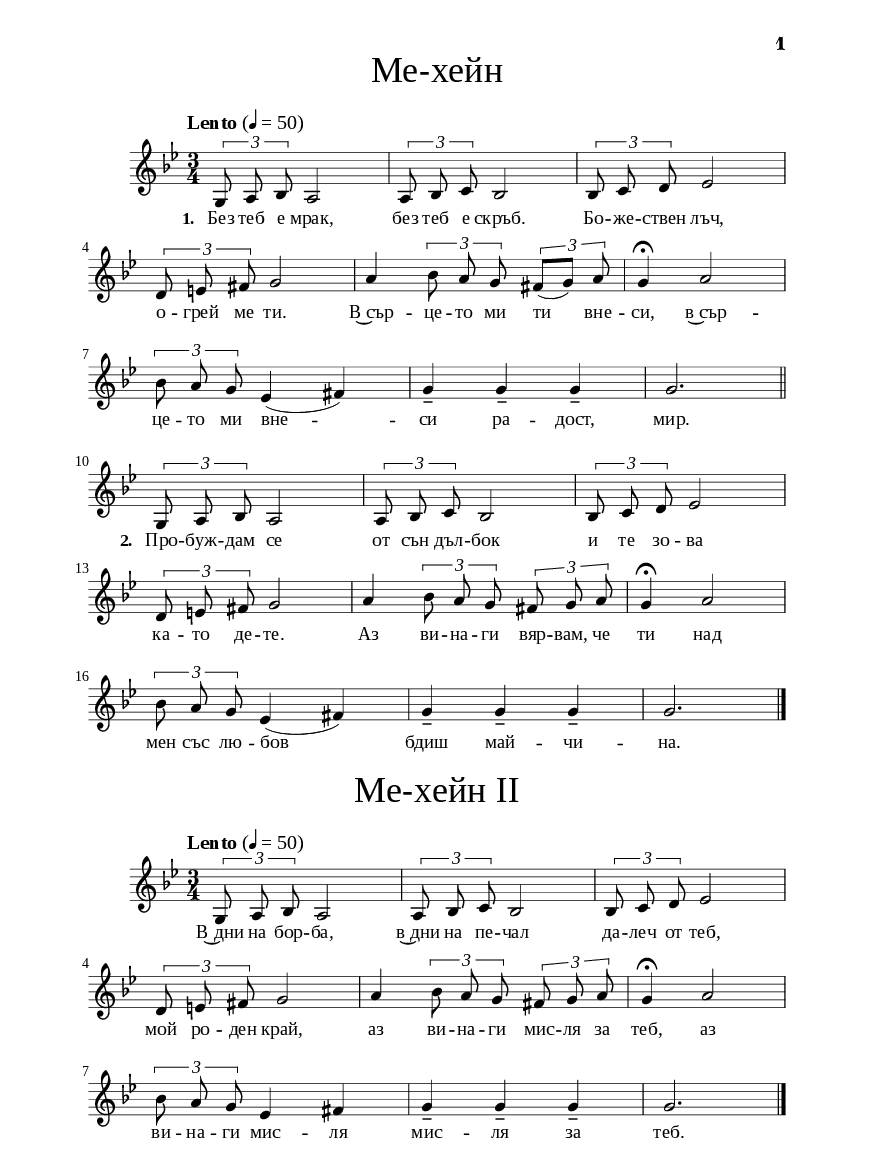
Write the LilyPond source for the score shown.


\version "2.24.4"

% include paper part and global functions
\include "include/globals.ily"

\bookpart {
  \label #'ref175_2
  \tocItem \markup "Ме-хейн"

  \include "include/bookpart-paper.ily"
  \paper {
      print-first-page-number = ##t
      bookpart-level-page-numbering = ##t
  print-page-number = ##t
      first-page-number = #159
}
\score {
    \include "include/score-layout.ily"
    \new Voice \absolute {
      \clef treble
      \key g \minor
      \time 3/4
      \tempoFunc "Lento" 4 "50"
      \autoBeamOff

      \times 2/3  {
        g8  a8 bes8
      }
      a2 | % 2

      \times 2/3  {
        a8  bes8 c'8
      }
      bes2 | % 3

      \times 2/3  {
        bes8  c'8 d'8
      }
      es'2 \break | % 4

      \times 2/3  {
        d'8  e'8 fis'8
      }
      g'2 | % 5
      a'4
      \times 2/3  {
        bes'8  a'8 g'8
      }

      \times 2/3  {
        fis'8 ( [g'8])  a'8
      }
      | % 6
      g'4 ^\fermata a'2 \break | % 7

      \times 2/3  {
        bes'8  a'8 g'8
      }
      \slurSolid
      es'4

      ( fis'4 )| % 8
      g'4 -- g'4 -- g'4 -- | % 9
      g'2. \bar "||" \break


      \times 2/3  {
        g8  a8 bes8
      }
      a2 | % 2

      \times 2/3  {
        a8  bes8 c'8
      }
      bes2 | % 3

      \times 2/3  {
        bes8  c'8 d'8
      }
      es'2 \break | % 4

      \times 2/3  {
        d'8  e'8 fis'8
      }
      g'2 | % 5
      a'4
      \times 2/3  {
        bes'8  a'8 g'8
      }

      \times 2/3  {
        fis'8 g'8  a'8
      }
      | % 6
      g'4 ^\fermata a'2 \break | % 7

      \times 2/3  {
        bes'8  a'8 g'8
      }
      es'4

      (fis'4) | % 8
      g'4 -- g'4 -- g'4 -- | % 9
      g'2. \bar "|."
    }

    \addlyrics {
      \set stanza = "1. " Без теб е мрак, без теб е скръб. Бо -- же -- ствен лъч,
      о -- грей ме ти. В~сър -- це -- то ми ти вне -- си, в~сър -- це -- то ми вне -- си ра -- дост, мир.
      \set stanza = "2. " Про -- буж -- дам се от сън дъл -- бок и те зо -- ва  ка -- то  де -- те.
      Аз  ви -- на -- ги  вяр -- вам,  че  ти над  мен  със лю -- бов  бдиш  май -- чи -- на.
    }

    \header {
      title = \titleFunc #'ref_desc_17 "Ме-хейн" "Me-hejn"
    }

    \midi{}

  } % score


  \tocItem \markup "Ме-хейн II"
  \label #'ref175_2_2

  \include "include/bookpart-paper.ily"
  \score {
    \include "include/score-layout.ily"
    \new Voice \absolute {
      \clef treble
      \key g \minor
      \time 3/4
      \tempoFunc "Lento" 4 "50"
      \autoBeamOff


      \times 2/3  {
        g8  a8 bes8
      }
      a2 | % 2

      \times 2/3  {
        a8  bes8 c'8
      }
      bes2 | % 3

      \times 2/3  {
        bes8  c'8 d'8
      }
      es'2 \break | % 4

      \times 2/3  {
        d'8  e'8 fis'8
      }
      g'2 | % 5
      a'4
      \times 2/3  {
        bes'8  a'8 g'8
      }

      \times 2/3  {
        fis'8  g'8  a'8
      }
      | % 6
      g'4 ^\fermata a'2 \break | % 7

      \times 2/3  {
        bes'8  a'8 g'8
      }
      \slurSolid
      es'4

      fis'4 | % 8
      g'4 -- g'4 -- g'4 -- | % 9
      g'2. \bar "|." \break
    }

    \addlyrics {
      В~дни на бор -- ба, в~дни на пе -- чал да -- леч от теб,
      мой ро -- ден край, аз ви -- на -- ги мис -- ля за теб,
      аз ви -- на -- ги мис -- ля  мис -- ля за теб.
    }

    \header {
      title = \titleFunc #'ref_desc_17 "Ме-хейн II" "Me-hejn II"
    }

    \midi{}

  } % score







} % bookpart